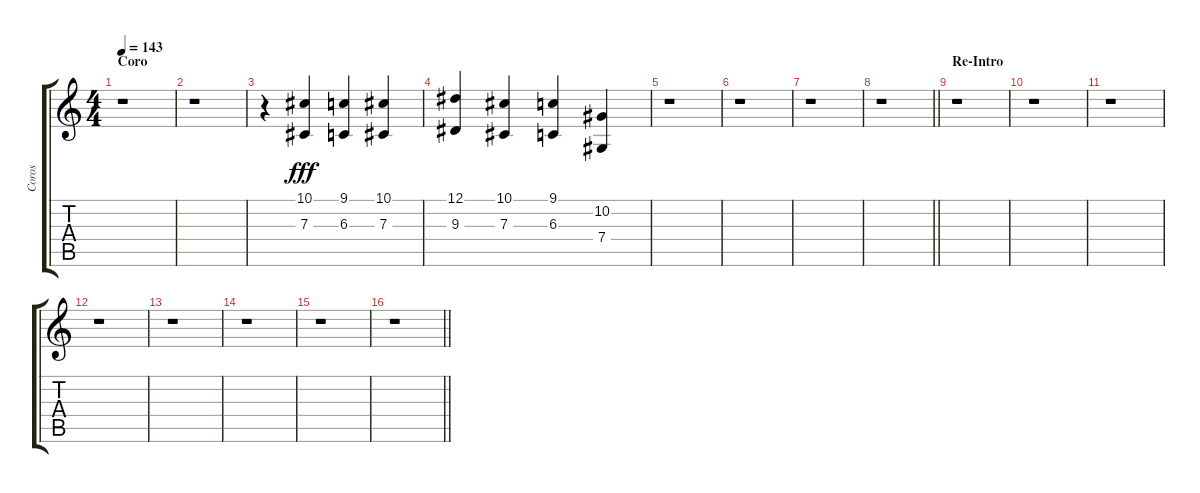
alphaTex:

\track ("Coros" "Coros") {instrument lead6voice}
\staff {score tabs}
\tuning (Eb4 Bb3 Gb3 Db3 Ab2 Eb2) {hide}
\ts (4 4)
\section ("" "Coro")
\tempo 143
\clef g2
\ks c
r.1{dy fff} |
r.1 |
r.4 (10.1 7.3).4 (9.1 6.3).4 (10.1 7.3).4 |
(12.1 9.3).4 (10.1 7.3).4 (9.1 6.3).4 (10.2 7.4).4 |
r.1 |
r.1 |
r.1 |
\barLineRight lightlight
r.1 |
\section ("" "Re-Intro")
r.1 |
r.1 |
r.1 |
r.1 |
r.1 |
r.1 |
r.1 |
\barLineRight lightlight
r.1
